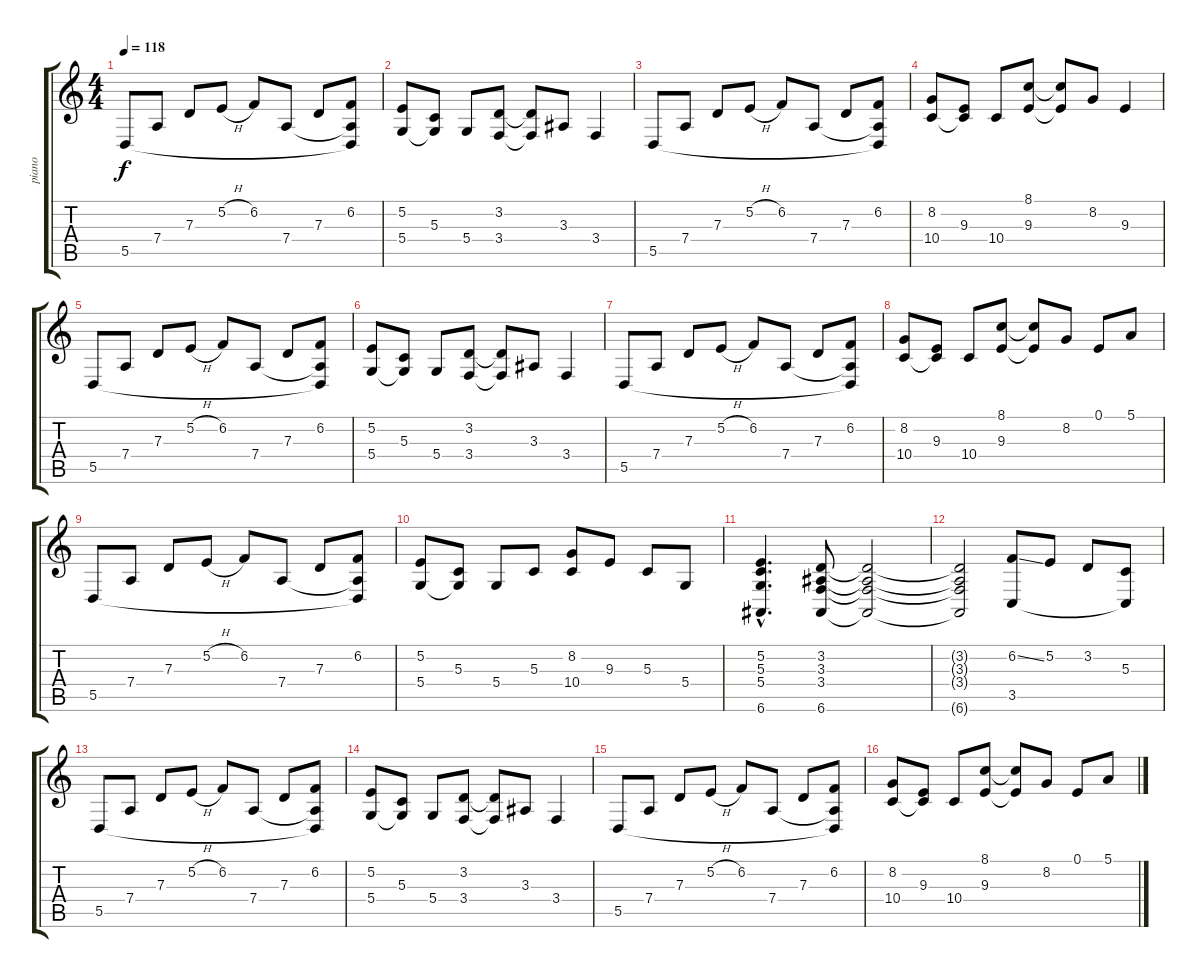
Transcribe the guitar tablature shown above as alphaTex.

\track ("piano" "piano") {instrument acousticgrandpiano}
\staff {score tabs}
\tuning (E4 B3 G3 D3 A2 E2) {hide}
\ts (4 4)
\tempo 118
\clef g2
\ks c
5.5.8{dy f instrument acousticgrandpiano} 7.4.8 7.3.8 5.2{h}.8 6.2.8 7.4.8 7.3.8 (6.2 7.4{t} 5.5{t}).8 |
(5.2 5.4).8 (5.3 5.4{t}).8 5.4.8 (3.2 3.4).8 (3.2{t} 3.4{t}).8 3.3.8 3.4.4 |
5.5.8 7.4.8 7.3.8 5.2{h}.8 6.2.8 7.4.8 7.3.8 (6.2 7.4{t} 5.5{t}).8 |
(8.2 10.4).8 (9.3 10.4{t}).8 10.4.8 (8.1 9.3).8 (8.1{t} 9.3{t}).8 8.2.8 9.3.4 |
5.5.8 7.4.8 7.3.8 5.2{h}.8 6.2.8 7.4.8 7.3.8 (6.2 7.4{t} 5.5{t}).8 |
(5.2 5.4).8 (5.3 5.4{t}).8 5.4.8 (3.2 3.4).8 (3.2{t} 3.4{t}).8 3.3.8 3.4.4 |
5.5.8 7.4.8 7.3.8 5.2{h}.8 6.2.8 7.4.8 7.3.8 (6.2 7.4{t} 5.5{t}).8 |
(8.2 10.4).8 (9.3 10.4{t}).8 10.4.8 (8.1 9.3).8 (8.1{t} 9.3{t}).8 8.2.8 0.1.8 5.1.8 |
5.5.8 7.4.8 7.3.8 5.2{h}.8 6.2.8 7.4.8 7.3.8 (6.2 7.4{t} 5.5{t}).8 |
(5.2 5.4).8 (5.3 5.4{t}).8 5.4.8 5.3.8 (8.2 10.4).8 9.3.8 5.3.8 5.4.8 |
(5.2{hac} 5.3{hac} 5.4{hac} 6.6{hac}).4{d} (3.2 3.3 3.4 6.6).8 (3.2{t} 3.3{t} 3.4{t} 6.6{t}).2 |
(3.2{t} 3.3{t} 3.4{t} 6.6{t}).2 (6.2{ss} 3.5).8 5.2.8 3.2.8 (5.3 3.5{t}).8 |
5.5.8 7.4.8 7.3.8 5.2{h}.8 6.2.8 7.4.8 7.3.8 (6.2 7.4{t} 5.5{t}).8 |
(5.2 5.4).8 (5.3 5.4{t}).8 5.4.8 (3.2 3.4).8 (3.2{t} 3.4{t}).8 3.3.8 3.4.4 |
5.5.8 7.4.8 7.3.8 5.2{h}.8 6.2.8 7.4.8 7.3.8 (6.2 7.4{t} 5.5{t}).8 |
(8.2 10.4).8 (9.3 10.4{t}).8 10.4.8 (8.1 9.3).8 (8.1{t} 9.3{t}).8 8.2.8 0.1.8 5.1.8
